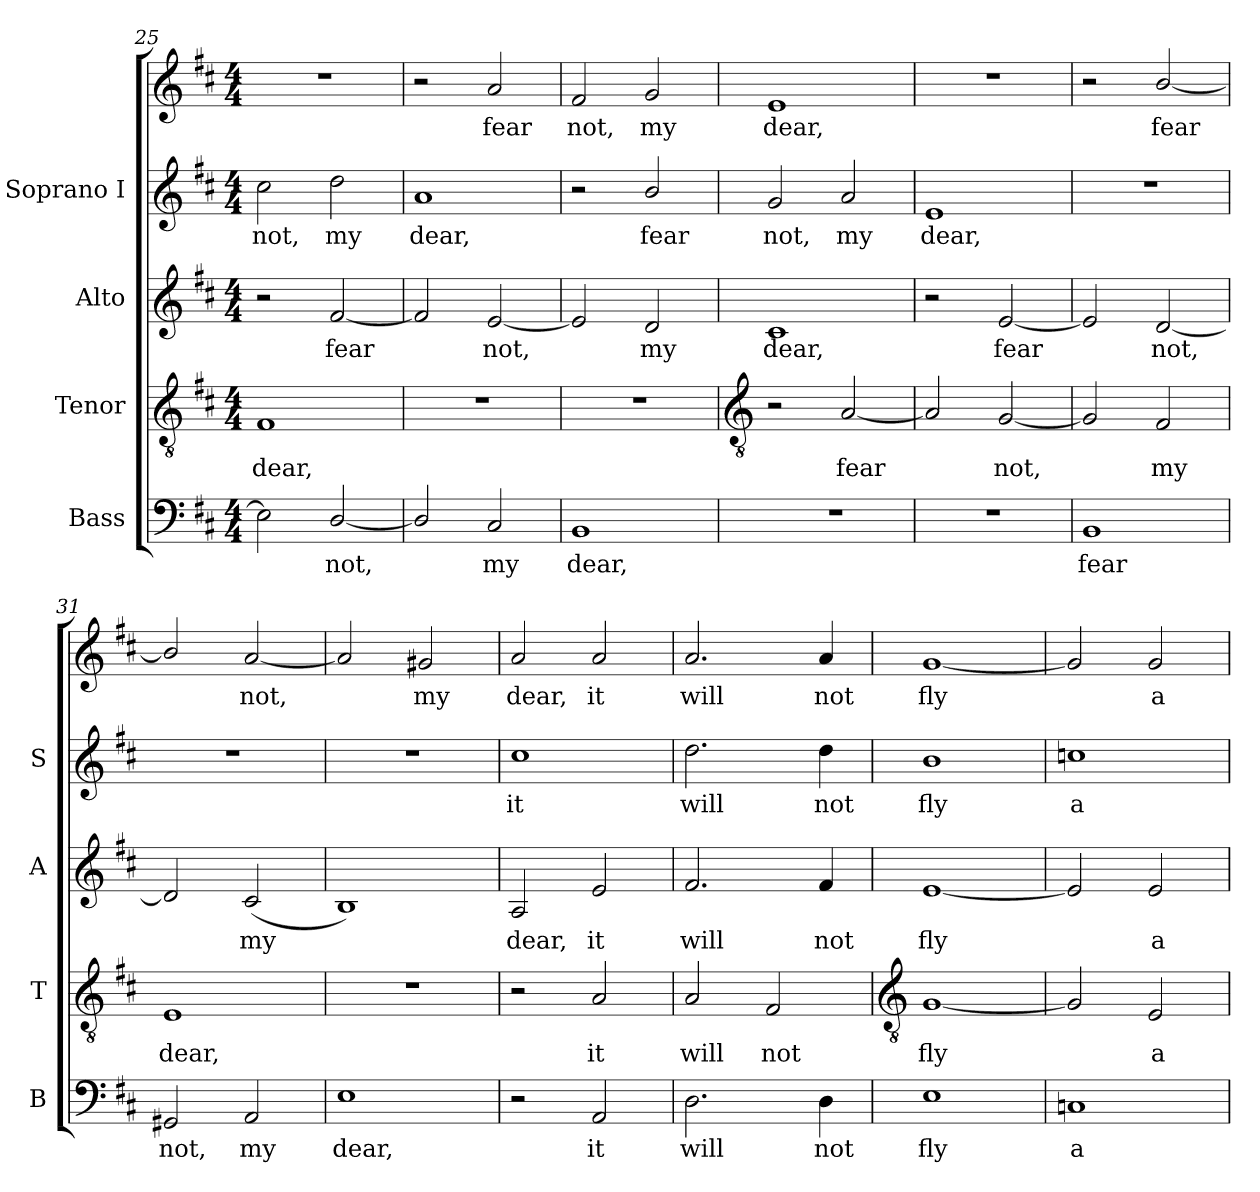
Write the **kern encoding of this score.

**kern	**text	**kern	**text	**kern	**text	**kern	**text	**kern	**text
*part4	*part4	*part3	*part3	*part2	*part2	*part1	*part1	*part1	*part1
*staff5	*staff5	*staff4	*staff4	*staff3	*staff3	*staff2	*staff2	*staff1	*staff1
*I"Bass	*	*I"Tenor	*	*I"Alto	*	*I"Soprano I	*	*	*
*I'B	*	*I'T	*	*I'A	*	*I'S	*	*	*
*clefF4	*	*clefGv2	*	*clefG2	*	*clefG2	*	*clefG2	*
*k[f#c#]	*	*k[f#c#]	*	*k[f#c#]	*	*k[f#c#]	*	*k[f#c#]	*
*D:	*	*D:	*	*D:	*	*D:	*	*D:	*
*M4/4	*	*M4/4	*	*M4/4	*	*M4/4	*	*M4/4	*
=25	=25	=25	=25	=25	=25	=25	=25	=25	=25
!	!	!	!LO:LY:b	!	!	!	!LO:LY:b	!	!
2E]	.	1F#	dear,	2r	.	2cc#	not,	1r	.
!	!LO:LY:b	!	!	!	!LO:LY:b	!	!LO:LY:b	!	!
[2D/	not,	.	.	[2f#	fear	2dd	my	.	.
=26	=26	=26	=26	=26	=26	=26	=26	=26	=26
!	!	!	!	!	!	!	!LO:LY:b	!	!
2D/]	.	1r	.	2f#]	.	1a	dear,	2r	.
!	!LO:LY:b	!	!	!	!LO:LY:b	!	!	!	!LO:LY:b
2C#	my	.	.	[2e	not,	.	.	2a	fear
=27	=27	=27	=27	=27	=27	=27	=27	=27	=27
!	!LO:LY:b	!	!	!	!	!	!	!	!LO:LY:b
1BB	dear,	1r	.	2e]	.	2r	.	2f#	not,
!	!	!	!	!	!LO:LY:b	!	!LO:LY:b	!	!LO:LY:b
.	.	.	.	2d	my	2b/	fear	2g	my
!!LO:LB:g=z
=28	=28	=28	=28	=28	=28	=28	=28	=28	=28
*	*	*clefGv2	*	*	*	*	*	*	*
!	!	!	!	!	!LO:LY:b	!	!LO:LY:b	!	!LO:LY:b
1r	.	2r	.	1c#	dear,	2g	not,	1e	dear,
!	!	!	!LO:LY:b	!	!	!	!LO:LY:b	!	!
.	.	[2A	fear	.	.	2a	my	.	.
=29	=29	=29	=29	=29	=29	=29	=29	=29	=29
!	!	!	!	!	!	!	!LO:LY:b	!	!
1r	.	2A]	.	2r	.	1e	dear,	1r	.
!	!	!	!LO:LY:b	!	!LO:LY:b	!	!	!	!
.	.	[2G	not,	[2e	fear	.	.	.	.
=30	=30	=30	=30	=30	=30	=30	=30	=30	=30
!	!LO:LY:b	!	!	!	!	!	!	!	!
1BB	fear	2G]	.	2e]	.	1r	.	2r	.
!	!	!	!LO:LY:b	!	!LO:LY:b	!	!	!	!LO:LY:b
.	.	2F#	my	[2d	not,	.	.	[2b/	fear
=31	=31	=31	=31	=31	=31	=31	=31	=31	=31
!	!LO:LY:b	!	!LO:LY:b	!	!	!	!	!	!
2GG#X	not,	1E	dear,	2d]	.	1r	.	2b/]	.
!	!LO:LY:b	!	!	!	!LO:LY:b	!	!	!	!LO:LY:b
2AA	my	.	.	(<2c#	my	.	.	[2a	not,
=32	=32	=32	=32	=32	=32	=32	=32	=32	=32
!	!LO:LY:b	!	!	!	!	!	!	!	!
1E	dear,	1r	.	1B)	.	1r	.	2a]	.
!	!	!	!	!	!	!	!	!	!LO:LY:b
.	.	.	.	.	.	.	.	2g#X	my
=33	=33	=33	=33	=33	=33	=33	=33	=33	=33
!	!	!	!	!	!LO:LY:b	!	!LO:LY:b	!	!LO:LY:b
2r	.	2r	.	2A	dear,	1cc#	it	2a	dear,
!	!LO:LY:b	!	!LO:LY:b	!	!LO:LY:b	!	!	!	!LO:LY:b
2AA	it	2A	it	2e	it	.	.	2a	it
=34	=34	=34	=34	=34	=34	=34	=34	=34	=34
!	!LO:LY:b	!	!LO:LY:b	!	!LO:LY:b	!	!LO:LY:b	!	!LO:LY:b
2.D	will	2A	will	2.f#	will	2.dd	will	2.a	will
!	!	!	!LO:LY:b	!	!	!	!	!	!
.	.	2F#	not	.	.	.	.	.	.
!	!LO:LY:b	!	!	!	!LO:LY:b	!	!LO:LY:b	!	!LO:LY:b
4D	not	.	.	4f#	not	4dd	not	4a	not
!!LO:LB:g=z
=35	=35	=35	=35	=35	=35	=35	=35	=35	=35
*	*	*clefGv2	*	*	*	*	*	*	*
!	!LO:LY:b	!	!LO:LY:b	!	!LO:LY:b	!	!LO:LY:b	!	!LO:LY:b
1E	fly	[1G	fly	[1e	fly	1b	fly	[1g	fly
=36	=36	=36	=36	=36	=36	=36	=36	=36	=36
!	!LO:LY:b	!	!	!	!	!	!LO:LY:b	!	!
1Cn	a-	2G]	.	2e]	.	1ccn	-a-	2g]	.
!	!	!	!LO:LY:b	!	!LO:LY:b	!	!	!	!LO:LY:b
.	.	2E	a-	2e	a-	.	.	2g	a-
=	=	=	=	=	=	=	=	=	=
*-	*-	*-	*-	*-	*-	*-	*-	*-	*-
